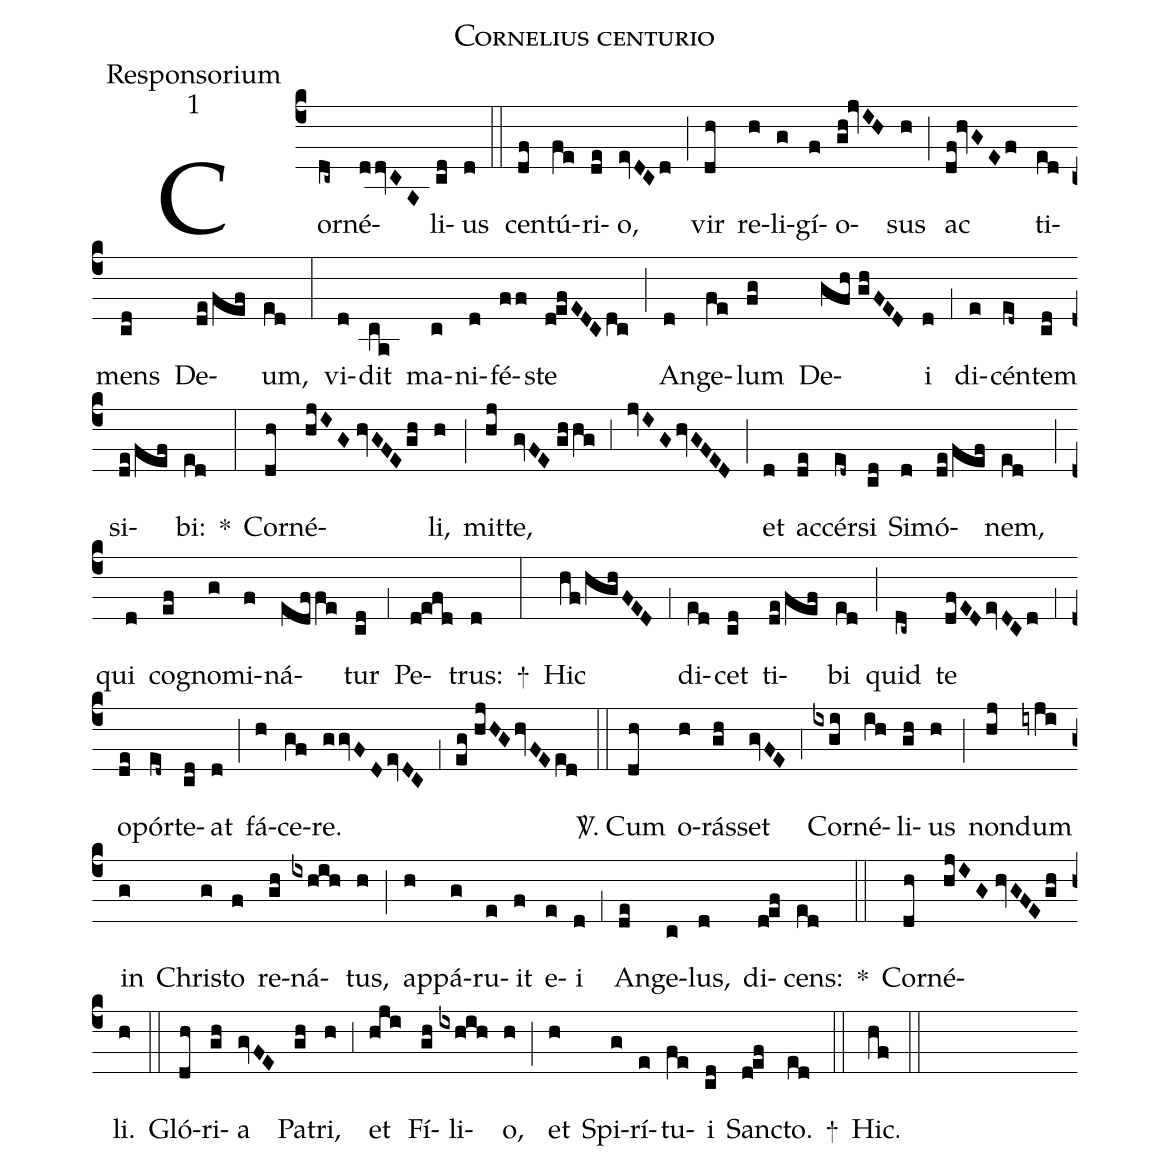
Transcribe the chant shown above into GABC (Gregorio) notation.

name:Cornelius centurio;
office-part:Responsorium;
mode:1;
%%
(c4) Cor(dc~)né(ddvCA)li(cd)us(d) (::)
cen(df)tú(fe)ri(de)o,(evDCd) (;) vir(dh) re(h)li(g)gí(f)o(gh!jvIH)sus(h) (;) ac(df!hvGEf) ti(ed)mens(cd) De(de/fef)um,(ed) (:)
vi(d)dit(ca) ma(c)ni(d)fé(ff)ste(d!efEDC/dc) (;) An(d)ge(fe)lum(fg) De(gfh//ghFED)i(d) (,1) di(e)cén(ed~)tem(cd) si(de/fef)bi:(ed) *(:) Cor(dh)né(hjIG//hvGFE/gh)li,(h) (;) mit(hj)te,(gvFE//ghhg) (,3) (jvIG/hvGFED) (;) et(d) ac(de)cér(ed~)si(cd) Si(d)mó(de/fef)nem,(ed) (;) qui(d) co(ef)gno(g)mi(f)ná(edffe)tur(cd) (,1) Pe(d!efd)trus:(d) +(:) Hic(hf/hghFED) (,1) di(ed)cet(cd) ti(de/fef)bi(ed) (;) quid(dc~) te(dfED/evDCd) (,1) o(de)pór(ed~)te(cd)at(d) (;) fá(h)ce(gf)re.(ggvFD/evDC) (,1) (eg//hjHG/hvFE/ed) (::)

<sp>V/</sp>. Cum(dh) o(h)rás(gh)set(gvFE) (,4) Cor(ixgi)né(ih)li(gh)us(h) (;) non(hj)dum(iyji) in(g) Chri(g)sto(f) re(gh)ná(ixhih)tus,(h) (;) ap(h)pá(g)ru(e)it(f) e(e)i(d) (,1) An(de)ge(c)lus,(d) di(d!ef)cens:(ed) *(::) Cor(dh)né(hjIG//hvGFE/gh)li.(h) (::)

Gló(dh)ri(gh)a(gvFE) Pa(gh)tri,(h) (,3) et(hji) Fí(gh)li(ixhih)o,(h) (;) et(h) Spi(g)rí(e)tu(fe)i(cd) San(d!ef)cto.(ed) +(::) Hic.(hf) (::)
